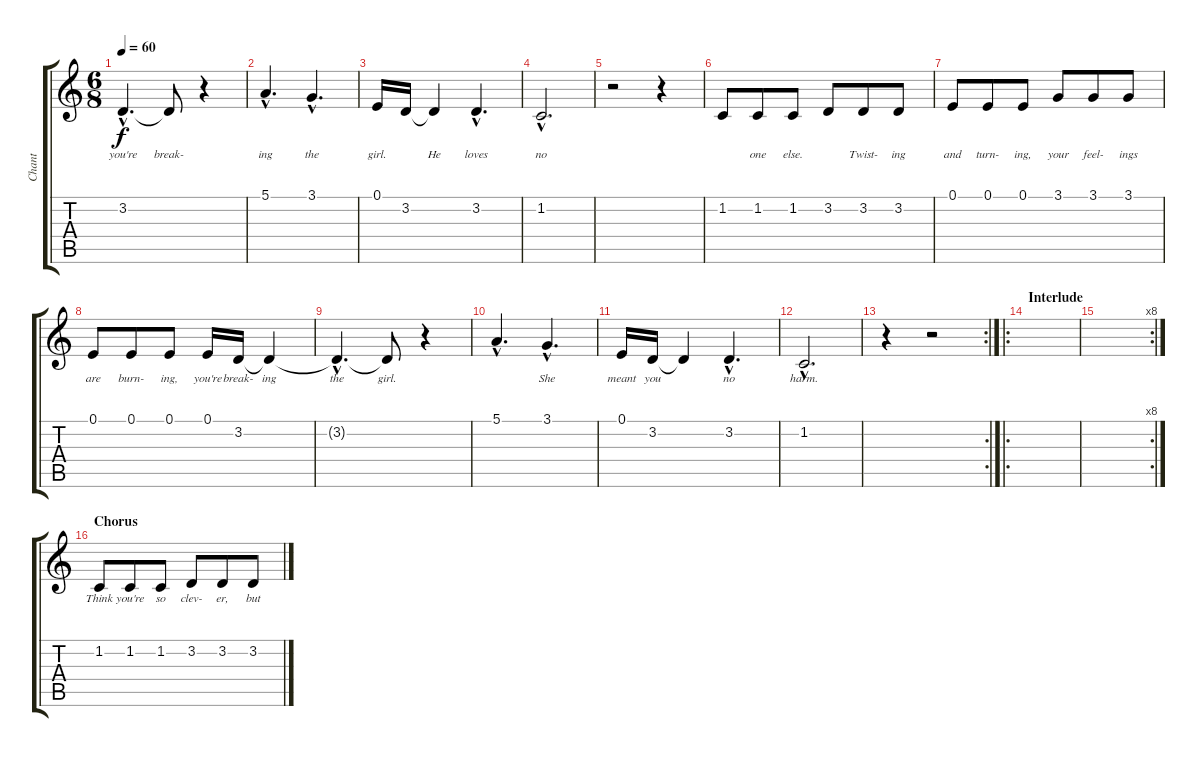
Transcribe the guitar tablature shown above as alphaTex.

\track ("Chant" "Chant") {instrument synthvoice}
\staff {score tabs}
\tuning (E4 B3 G3 D3 A2 E2) {hide}
\ts (6 8)
\tempo 60
\clef g2
\ks aminor
3.2{hac t}.4{d lyrics (0 "you're") lyrics (1 "") lyrics (2 "") lyrics (3 "") lyrics (4 "") dy f} 3.2{t}.8{lyrics (0 "break-") lyrics (1 "") lyrics (2 "") lyrics (3 "") lyrics (4 "")} r.4 |
5.1{hac}.4{d lyrics (0 "ing") lyrics (1 "") lyrics (2 "") lyrics (3 "") lyrics (4 "")} 3.1{hac}.4{d lyrics (0 "the") lyrics (1 "") lyrics (2 "") lyrics (3 "") lyrics (4 "")} |
0.1.16{lyrics (0 "girl.") lyrics (1 "") lyrics (2 "") lyrics (3 "") lyrics (4 "")} 3.2.16{lyrics (0 "") lyrics (1 "") lyrics (2 "") lyrics (3 "") lyrics (4 "")} 3.2{t}.4{lyrics (0 "He") lyrics (1 "") lyrics (2 "") lyrics (3 "") lyrics (4 "")} 3.2{hac}.4{d lyrics (0 "loves") lyrics (1 "") lyrics (2 "") lyrics (3 "") lyrics (4 "")} |
1.2{hac}.2{d lyrics (0 "no") lyrics (1 "") lyrics (2 "") lyrics (3 "") lyrics (4 "")} |
r.2 r.4 |
1.2.8{lyrics (0 "") lyrics (1 "") lyrics (2 "") lyrics (3 "") lyrics (4 "")} 1.2.8{lyrics (0 "one") lyrics (1 "") lyrics (2 "") lyrics (3 "") lyrics (4 "")} 1.2.8{lyrics (0 "else.") lyrics (1 "") lyrics (2 "") lyrics (3 "") lyrics (4 "")} 3.2.8{lyrics (0 "") lyrics (1 "") lyrics (2 "") lyrics (3 "") lyrics (4 "")} 3.2.8{lyrics (0 "Twist-") lyrics (1 "") lyrics (2 "") lyrics (3 "") lyrics (4 "")} 3.2.8{lyrics (0 "ing") lyrics (1 "") lyrics (2 "") lyrics (3 "") lyrics (4 "")} |
0.1.8{lyrics (0 "and") lyrics (1 "") lyrics (2 "") lyrics (3 "") lyrics (4 "")} 0.1.8{lyrics (0 "turn-") lyrics (1 "") lyrics (2 "") lyrics (3 "") lyrics (4 "")} 0.1.8{lyrics (0 "ing,") lyrics (1 "") lyrics (2 "") lyrics (3 "") lyrics (4 "")} 3.1.8{lyrics (0 "your") lyrics (1 "") lyrics (2 "") lyrics (3 "") lyrics (4 "")} 3.1.8{lyrics (0 "feel-") lyrics (1 "") lyrics (2 "") lyrics (3 "") lyrics (4 "")} 3.1.8{lyrics (0 "ings") lyrics (1 "") lyrics (2 "") lyrics (3 "") lyrics (4 "")} |
0.1.8{lyrics (0 "are") lyrics (1 "") lyrics (2 "") lyrics (3 "") lyrics (4 "")} 0.1.8{lyrics (0 "burn-") lyrics (1 "") lyrics (2 "") lyrics (3 "") lyrics (4 "")} 0.1.8{lyrics (0 "ing,") lyrics (1 "") lyrics (2 "") lyrics (3 "") lyrics (4 "")} 0.1.16{lyrics (0 "you're") lyrics (1 "") lyrics (2 "") lyrics (3 "") lyrics (4 "")} 3.2.16{lyrics (0 "break-") lyrics (1 "") lyrics (2 "") lyrics (3 "") lyrics (4 "")} 3.2{t}.4{lyrics (0 "ing") lyrics (1 "") lyrics (2 "") lyrics (3 "") lyrics (4 "")} |
3.2{hac t}.4{d lyrics (0 "the") lyrics (1 "") lyrics (2 "") lyrics (3 "") lyrics (4 "")} 3.2{t}.8{lyrics (0 "girl.") lyrics (1 "") lyrics (2 "") lyrics (3 "") lyrics (4 "")} r.4 |
5.1{hac}.4{d lyrics (0 "") lyrics (1 "") lyrics (2 "") lyrics (3 "") lyrics (4 "")} 3.1{hac}.4{d lyrics (0 "She") lyrics (1 "") lyrics (2 "") lyrics (3 "") lyrics (4 "")} |
0.1.16{lyrics (0 "meant") lyrics (1 "") lyrics (2 "") lyrics (3 "") lyrics (4 "")} 3.2.16{lyrics (0 "you") lyrics (1 "") lyrics (2 "") lyrics (3 "") lyrics (4 "")} 3.2{t}.4{lyrics (0 "") lyrics (1 "") lyrics (2 "") lyrics (3 "") lyrics (4 "")} 3.2{hac}.4{d lyrics (0 "no") lyrics (1 "") lyrics (2 "") lyrics (3 "") lyrics (4 "")} |
1.2{hac}.2{d lyrics (0 "harm.") lyrics (1 "") lyrics (2 "") lyrics (3 "") lyrics (4 "")} |
\rc 2
r.4 r.2 |
\ro
\section ("" "Interlude")
|
\rc 8
|
\section ("" "Chorus")
1.2.8{lyrics (0 "Think") lyrics (1 "") lyrics (2 "") lyrics (3 "") lyrics (4 "")} 1.2.8{lyrics (0 "you're") lyrics (1 "") lyrics (2 "") lyrics (3 "") lyrics (4 "")} 1.2.8{lyrics (0 "so") lyrics (1 "") lyrics (2 "") lyrics (3 "") lyrics (4 "")} 3.2.8{lyrics (0 "clev-") lyrics (1 "") lyrics (2 "") lyrics (3 "") lyrics (4 "")} 3.2.8{lyrics (0 "er,") lyrics (1 "") lyrics (2 "") lyrics (3 "") lyrics (4 "")} 3.2.8{lyrics (0 "but") lyrics (1 "") lyrics (2 "") lyrics (3 "") lyrics (4 "")}
